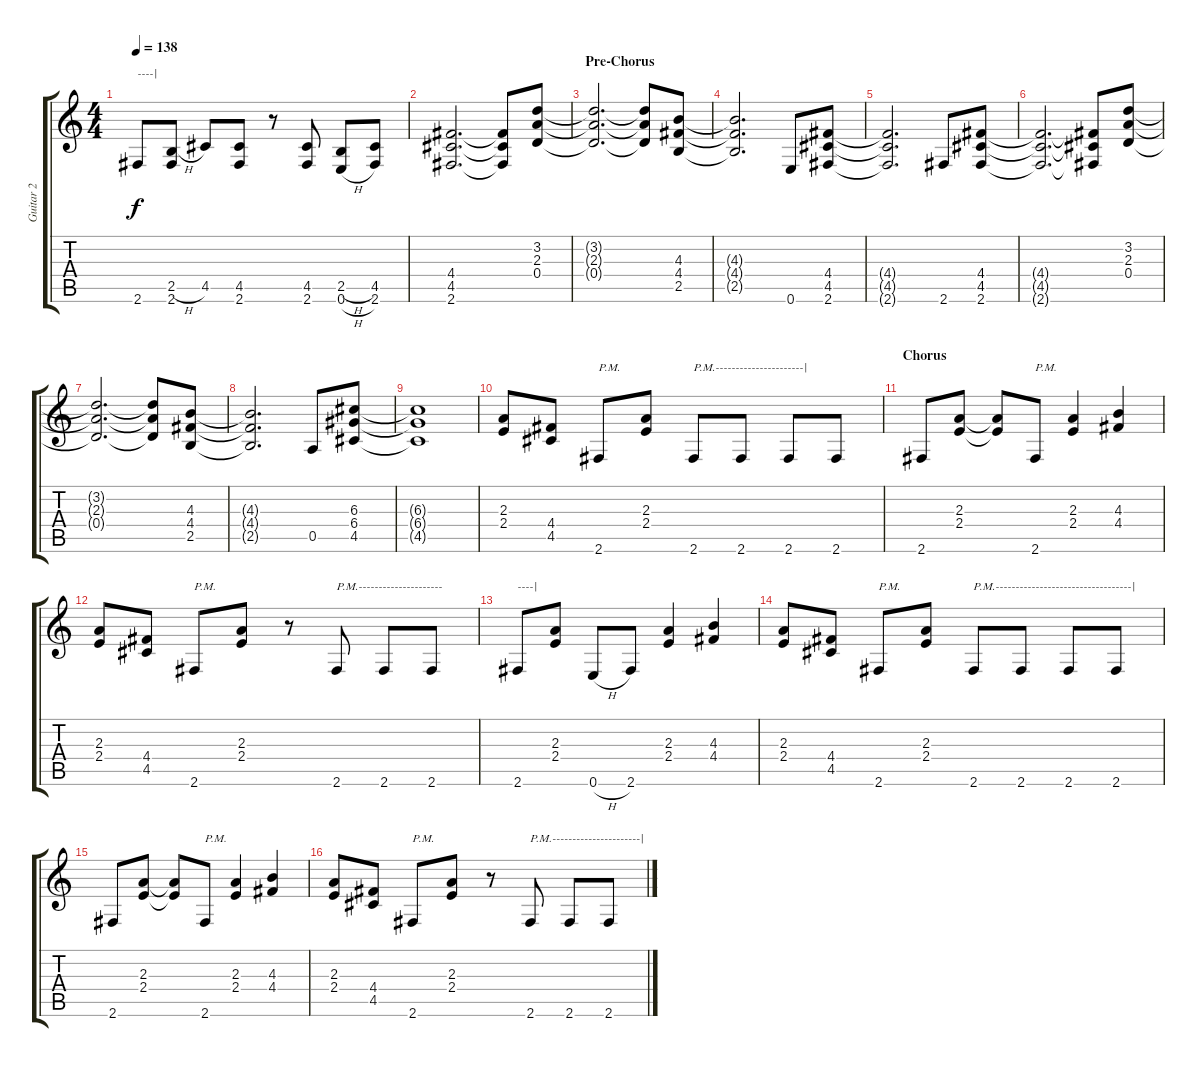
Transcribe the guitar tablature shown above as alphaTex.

\track ("Guitar 2" "Guitar 2") {instrument overdrivenguitar}
\staff {score tabs}
\tuning (E4 B3 G3 D3 A2 E2) {hide}
\ts (4 4)
\tempo 138
\clef g2
\ks c
2.6.8{txt "----|" dy f} (2.5{h} 2.6).8 4.5.8 (4.5 2.6).8 r.8 (4.5 2.6).8 (2.5{h} 0.6{h}).8 (4.5 2.6).8 |
(4.4 4.5 2.6).2{d} (4.4{t} 4.5{t} 2.6{t}).8 (3.2 2.3 0.4).8 |
\section ("" "Pre-Chorus")
(3.2{t} 2.3{t} 0.4{t}).2{d} (3.2{t} 2.3{t} 0.4{t}).8 (4.3 4.4 2.5).8 |
(4.3{t} 4.4{t} 2.5{t}).2{d} 0.6.8 (4.4 4.5 2.6).8 |
(4.4{t} 4.5{t} 2.6{t}).2{d} 2.6.8 (4.4 4.5 2.6).8 |
(4.4{t} 4.5{t} 2.6{t}).2{d} (4.4{t} 4.5{t} 2.6{t}).8 (3.2 2.3 0.4).8 |
(3.2{t} 2.3{t} 0.4{t}).2{d} (3.2{t} 2.3{t} 0.4{t}).8 (4.3 4.4 2.5).8 |
(4.3{t} 4.4{t} 2.5{t}).2{d} 0.5.8 (6.3 6.4 4.5).8 |
(6.3{t} 6.4{t} 4.5{t}).1 |
(2.3 2.4).8 (4.4 4.5).8 2.6.8{txt "P.M."} (2.3 2.4).8 2.6.8{txt "P.M.----------------------|"} 2.6.8 2.6.8 2.6.8 |
\section ("" "Chorus")
2.6.8 (2.3 2.4).8 (2.3{t} 2.4{t}).8 2.6.8{txt "P.M."} (2.3 2.4).4 (4.3 4.4).4 |
(2.3 2.4).8 (4.4 4.5).8 2.6.8{txt "P.M."} (2.3 2.4).8 r.8 2.6.8{txt "P.M.---------------------"} 2.6.8 2.6.8 |
2.6.8{txt "----|"} (2.3 2.4).8 0.6{h}.8 2.6.8 (2.3 2.4).4 (4.3 4.4).4 |
(2.3 2.4).8 (4.4 4.5).8 2.6.8{txt "P.M."} (2.3 2.4).8 2.6.8{txt "P.M.----------------------------------|"} 2.6.8 2.6.8 2.6.8 |
2.6.8 (2.3 2.4).8 (2.3{t} 2.4{t}).8 2.6.8{txt "P.M."} (2.3 2.4).4 (4.3 4.4).4 |
(2.3 2.4).8 (4.4 4.5).8 2.6.8{txt "P.M."} (2.3 2.4).8 r.8 2.6.8{txt "P.M.----------------------|"} 2.6.8 2.6.8
